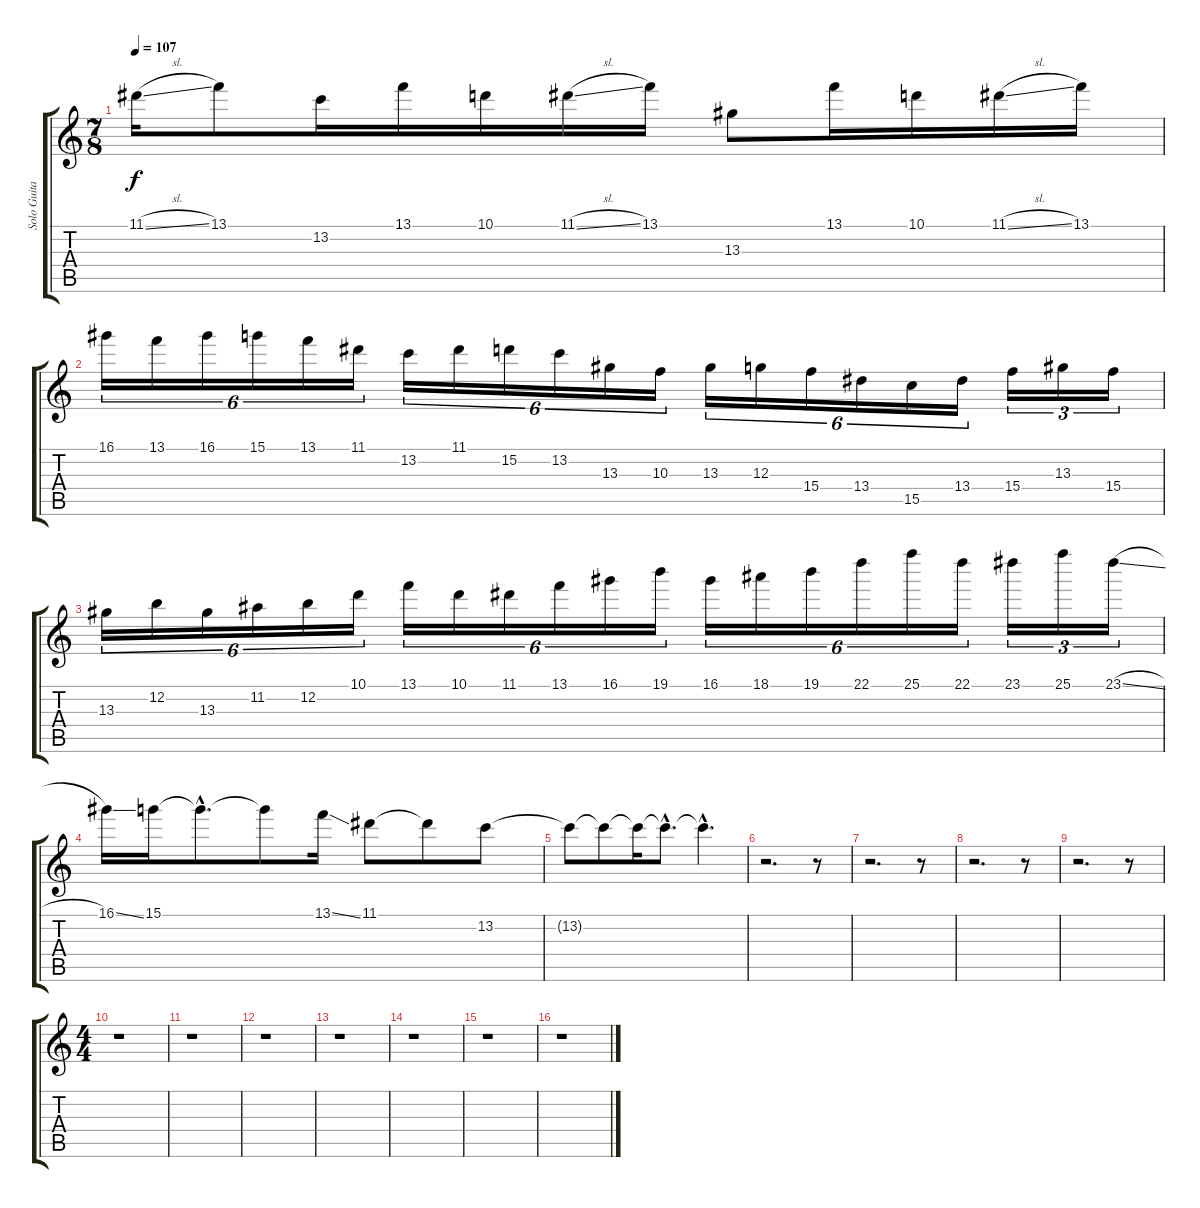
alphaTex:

\track ("Solo Guitar" "Solo Guita") {instrument overdrivenguitar}
\staff {score tabs}
\tuning (E4 B3 G3 D3 A2 E2) {hide}
\ts (7 8)
\tempo 107
\clef g2
\ks c
11.1{sl}.16{dy f} 13.1.8 13.2.16 13.1.16 10.1.16 11.1{sl}.16 13.1.16 13.3.8 13.1.16 10.1.16 11.1{sl}.16 13.1.16 |
16.1.16{tu (6 4)} 13.1.16{tu (6 4)} 16.1.16{tu (6 4)} 15.1.16{tu (6 4)} 13.1.16{tu (6 4)} 11.1.16{tu (6 4)} 13.2.16{tu (6 4)} 11.1.16{tu (6 4)} 15.2.16{tu (6 4)} 13.2.16{tu (6 4)} 13.3.16{tu (6 4)} 10.3.16{tu (6 4)} 13.3.16{tu (6 4)} 12.3.16{tu (6 4)} 15.4.16{tu (6 4)} 13.4.16{tu (6 4)} 15.5.16{tu (6 4)} 13.4.16{tu (6 4)} 15.4.16{tu (3 2)} 13.3.16{tu (3 2)} 15.4.16{tu (3 2)} |
13.3.16{tu (6 4)} 12.2.16{tu (6 4)} 13.3.16{tu (6 4)} 11.2.16{tu (6 4)} 12.2.16{tu (6 4)} 10.1.16{tu (6 4)} 13.1.16{tu (6 4)} 10.1.16{tu (6 4)} 11.1.16{tu (6 4)} 13.1.16{tu (6 4)} 16.1.16{tu (6 4)} 19.1.16{tu (6 4)} 16.1.16{tu (6 4)} 18.1.16{tu (6 4)} 19.1.16{tu (6 4)} 22.1.16{tu (6 4)} 25.1.16{tu (6 4)} 22.1.16{tu (6 4)} 23.1.16{tu (3 2)} 25.1.16{tu (3 2)} 23.1{sl}.16{tu (3 2)} |
16.1{ss}.16 15.1.16 15.1{hac t}.8{d} 15.1{t}.8 13.1{ss}.16 11.1.8 11.1{t}.8 13.2.8 |
13.2{t}.8 13.2{t}.8 13.2{t}.16 13.2{hac t}.8{d} 13.2{hac t}.4{d} |
r.2{d} r.8 |
r.2{d} r.8 |
r.2{d} r.8 |
r.2{d} r.8 |
\ts (4 4)
r.1 |
r.1 |
r.1 |
r.1 |
r.1 |
r.1 |
r.1
